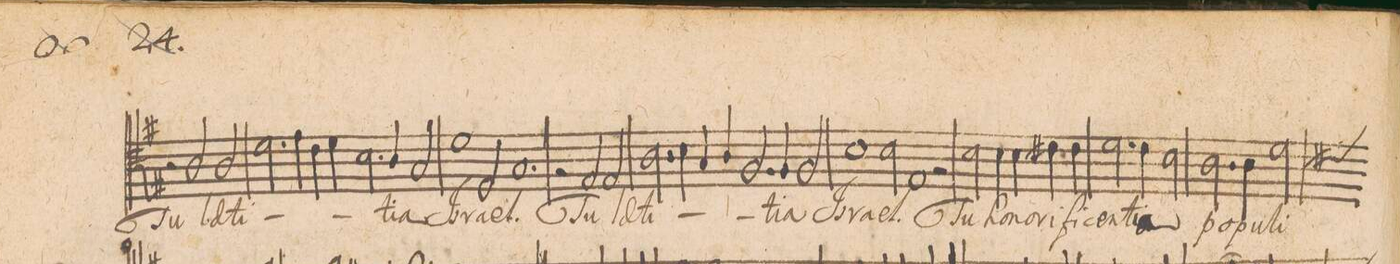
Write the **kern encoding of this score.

**kern	**text
*I"TENOR.	*
*clefC4	*
*k[f#]	*
*met(c|)	*
*M3/2	*
2r	.
2A/	Tu
2A/	lae-
=65-	=65-
2.d\	-ti-
4e\	.
4cny\	.
4d\	.
=66-	=66-
2.B\	.
4A/	-ti-
2G/	-a
=67-	=67-
1d\	Is-
2D/	-ra-
=68-	=68-
1.G/	-el
=69-	=69-
2r	.
2E/	Tu
2E/	lae-
=70-	=70-
2.A\	-ti-
4B\	.
4G/	.
4A/	.
=71-	=71-
2.F#/	.
4F#/	-ti-
2F#/	-a
=72-	=72-
1B\	Is-
2B\	-ra-
=73-	=73-
1E/	-el
2r	.
=74-	=74-
2B\	Tu
4B\	ho-
4B\	-no-
4c#X\	-ri-
4c#\	-fi-
=75-	=75-
2.d\	-cen-
4cny\	-ti-
2B\	-a
=76-	=76-
2.A\	po-
4A\	-pu-
*custos:c#	*
2d\	-li
=77-	=77-
*-	*-
